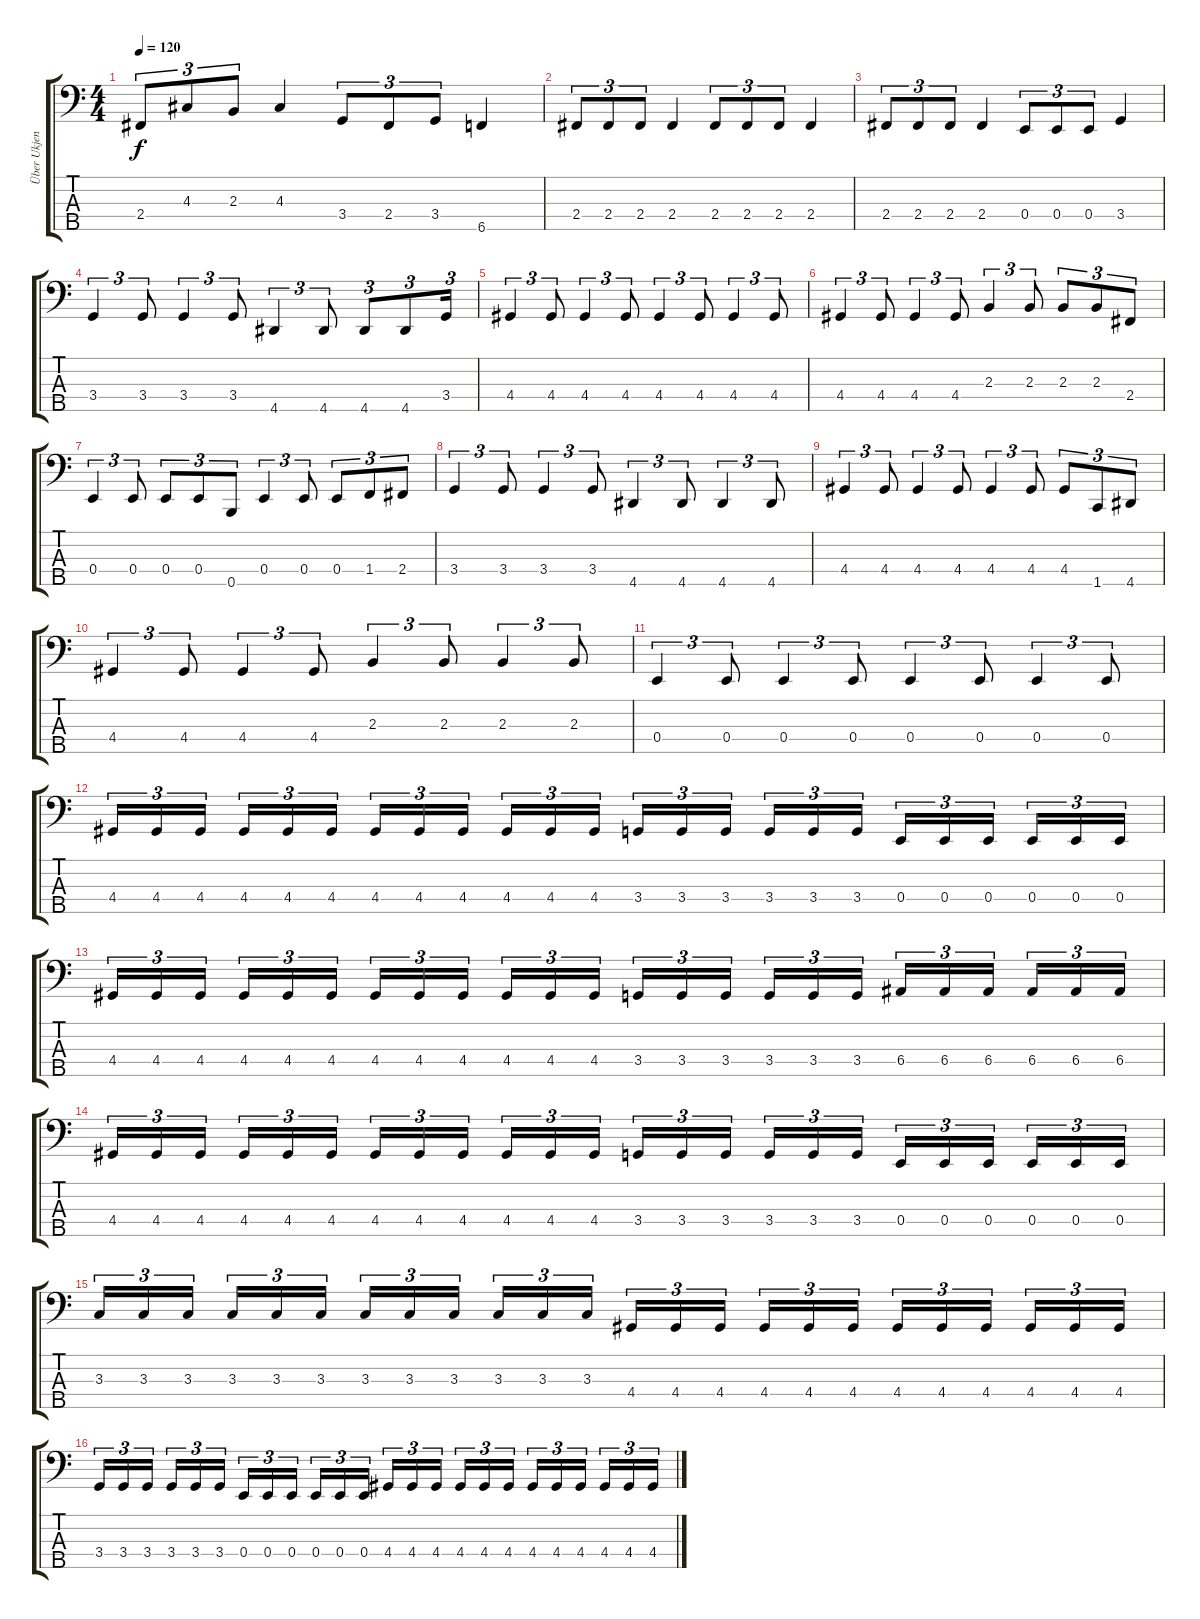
\track ("Über Ukjent Bass" "Über Ukjen") {instrument electricbassfinger}
\staff {score tabs}
\tuning (G2 D2 A1 E1 B0) {hide}
\ts (4 4)
\tempo 120
\clef f4
\ks c
2.4.8{tu (3 2) dy f} 4.3.8{tu (3 2)} 2.3.8{tu (3 2)} 4.3.4 3.4.8{tu (3 2)} 2.4.8{tu (3 2)} 3.4.8{tu (3 2)} 6.5.4 |
2.4.8{tu (3 2)} 2.4.8{tu (3 2)} 2.4.8{tu (3 2)} 2.4.4 2.4.8{tu (3 2)} 2.4.8{tu (3 2)} 2.4.8{tu (3 2)} 2.4.4 |
2.4.8{tu (3 2)} 2.4.8{tu (3 2)} 2.4.8{tu (3 2)} 2.4.4 0.4.8{tu (3 2)} 0.4.8{tu (3 2)} 0.4.8{tu (3 2)} 3.4.4 |
3.4.4{tu (3 2)} 3.4.8{tu (3 2)} 3.4.4{tu (3 2)} 3.4.8{tu (3 2)} 4.5.4{tu (3 2)} 4.5.8{tu (3 2)} 4.5.8{tu (3 2)} 4.5.8{tu (3 2)} 3.4.16{tu (3 2)} |
4.4.4{tu (3 2)} 4.4.8{tu (3 2)} 4.4.4{tu (3 2)} 4.4.8{tu (3 2)} 4.4.4{tu (3 2)} 4.4.8{tu (3 2)} 4.4.4{tu (3 2)} 4.4.8{tu (3 2)} |
4.4.4{tu (3 2)} 4.4.8{tu (3 2)} 4.4.4{tu (3 2)} 4.4.8{tu (3 2)} 2.3.4{tu (3 2)} 2.3.8{tu (3 2)} 2.3.8{tu (3 2)} 2.3.8{tu (3 2)} 2.4.8{tu (3 2)} |
0.4.4{tu (3 2)} 0.4.8{tu (3 2)} 0.4.8{tu (3 2)} 0.4.8{tu (3 2)} 0.5.8{tu (3 2)} 0.4.4{tu (3 2)} 0.4.8{tu (3 2)} 0.4.8{tu (3 2)} 1.4.8{tu (3 2)} 2.4.8{tu (3 2)} |
3.4.4{tu (3 2)} 3.4.8{tu (3 2)} 3.4.4{tu (3 2)} 3.4.8{tu (3 2)} 4.5.4{tu (3 2)} 4.5.8{tu (3 2)} 4.5.4{tu (3 2)} 4.5.8{tu (3 2)} |
4.4.4{tu (3 2)} 4.4.8{tu (3 2)} 4.4.4{tu (3 2)} 4.4.8{tu (3 2)} 4.4.4{tu (3 2)} 4.4.8{tu (3 2)} 4.4.8{tu (3 2)} 1.5.8{tu (3 2)} 4.5.8{tu (3 2)} |
4.4.4{tu (3 2)} 4.4.8{tu (3 2)} 4.4.4{tu (3 2)} 4.4.8{tu (3 2)} 2.3.4{tu (3 2)} 2.3.8{tu (3 2)} 2.3.4{tu (3 2)} 2.3.8{tu (3 2)} |
0.4.4{tu (3 2)} 0.4.8{tu (3 2)} 0.4.4{tu (3 2)} 0.4.8{tu (3 2)} 0.4.4{tu (3 2)} 0.4.8{tu (3 2)} 0.4.4{tu (3 2)} 0.4.8{tu (3 2)} |
4.4.16{tu (3 2)} 4.4.16{tu (3 2)} 4.4.16{tu (3 2)} 4.4.16{tu (3 2)} 4.4.16{tu (3 2)} 4.4.16{tu (3 2)} 4.4.16{tu (3 2)} 4.4.16{tu (3 2)} 4.4.16{tu (3 2)} 4.4.16{tu (3 2)} 4.4.16{tu (3 2)} 4.4.16{tu (3 2)} 3.4.16{tu (3 2)} 3.4.16{tu (3 2)} 3.4.16{tu (3 2)} 3.4.16{tu (3 2)} 3.4.16{tu (3 2)} 3.4.16{tu (3 2)} 0.4.16{tu (3 2)} 0.4.16{tu (3 2)} 0.4.16{tu (3 2)} 0.4.16{tu (3 2)} 0.4.16{tu (3 2)} 0.4.16{tu (3 2)} |
4.4.16{tu (3 2)} 4.4.16{tu (3 2)} 4.4.16{tu (3 2)} 4.4.16{tu (3 2)} 4.4.16{tu (3 2)} 4.4.16{tu (3 2)} 4.4.16{tu (3 2)} 4.4.16{tu (3 2)} 4.4.16{tu (3 2)} 4.4.16{tu (3 2)} 4.4.16{tu (3 2)} 4.4.16{tu (3 2)} 3.4.16{tu (3 2)} 3.4.16{tu (3 2)} 3.4.16{tu (3 2)} 3.4.16{tu (3 2)} 3.4.16{tu (3 2)} 3.4.16{tu (3 2)} 6.4.16{tu (3 2)} 6.4.16{tu (3 2)} 6.4.16{tu (3 2)} 6.4.16{tu (3 2)} 6.4.16{tu (3 2)} 6.4.16{tu (3 2)} |
4.4.16{tu (3 2)} 4.4.16{tu (3 2)} 4.4.16{tu (3 2)} 4.4.16{tu (3 2)} 4.4.16{tu (3 2)} 4.4.16{tu (3 2)} 4.4.16{tu (3 2)} 4.4.16{tu (3 2)} 4.4.16{tu (3 2)} 4.4.16{tu (3 2)} 4.4.16{tu (3 2)} 4.4.16{tu (3 2)} 3.4.16{tu (3 2)} 3.4.16{tu (3 2)} 3.4.16{tu (3 2)} 3.4.16{tu (3 2)} 3.4.16{tu (3 2)} 3.4.16{tu (3 2)} 0.4.16{tu (3 2)} 0.4.16{tu (3 2)} 0.4.16{tu (3 2)} 0.4.16{tu (3 2)} 0.4.16{tu (3 2)} 0.4.16{tu (3 2)} |
3.3.16{tu (3 2)} 3.3.16{tu (3 2)} 3.3.16{tu (3 2)} 3.3.16{tu (3 2)} 3.3.16{tu (3 2)} 3.3.16{tu (3 2)} 3.3.16{tu (3 2)} 3.3.16{tu (3 2)} 3.3.16{tu (3 2)} 3.3.16{tu (3 2)} 3.3.16{tu (3 2)} 3.3.16{tu (3 2)} 4.4.16{tu (3 2)} 4.4.16{tu (3 2)} 4.4.16{tu (3 2)} 4.4.16{tu (3 2)} 4.4.16{tu (3 2)} 4.4.16{tu (3 2)} 4.4.16{tu (3 2)} 4.4.16{tu (3 2)} 4.4.16{tu (3 2)} 4.4.16{tu (3 2)} 4.4.16{tu (3 2)} 4.4.16{tu (3 2)} |
3.4.16{tu (3 2)} 3.4.16{tu (3 2)} 3.4.16{tu (3 2)} 3.4.16{tu (3 2)} 3.4.16{tu (3 2)} 3.4.16{tu (3 2)} 0.4.16{tu (3 2)} 0.4.16{tu (3 2)} 0.4.16{tu (3 2)} 0.4.16{tu (3 2)} 0.4.16{tu (3 2)} 0.4.16{tu (3 2)} 4.4.16{tu (3 2)} 4.4.16{tu (3 2)} 4.4.16{tu (3 2)} 4.4.16{tu (3 2)} 4.4.16{tu (3 2)} 4.4.16{tu (3 2)} 4.4.16{tu (3 2)} 4.4.16{tu (3 2)} 4.4.16{tu (3 2)} 4.4.16{tu (3 2)} 4.4.16{tu (3 2)} 4.4.16{tu (3 2)}
